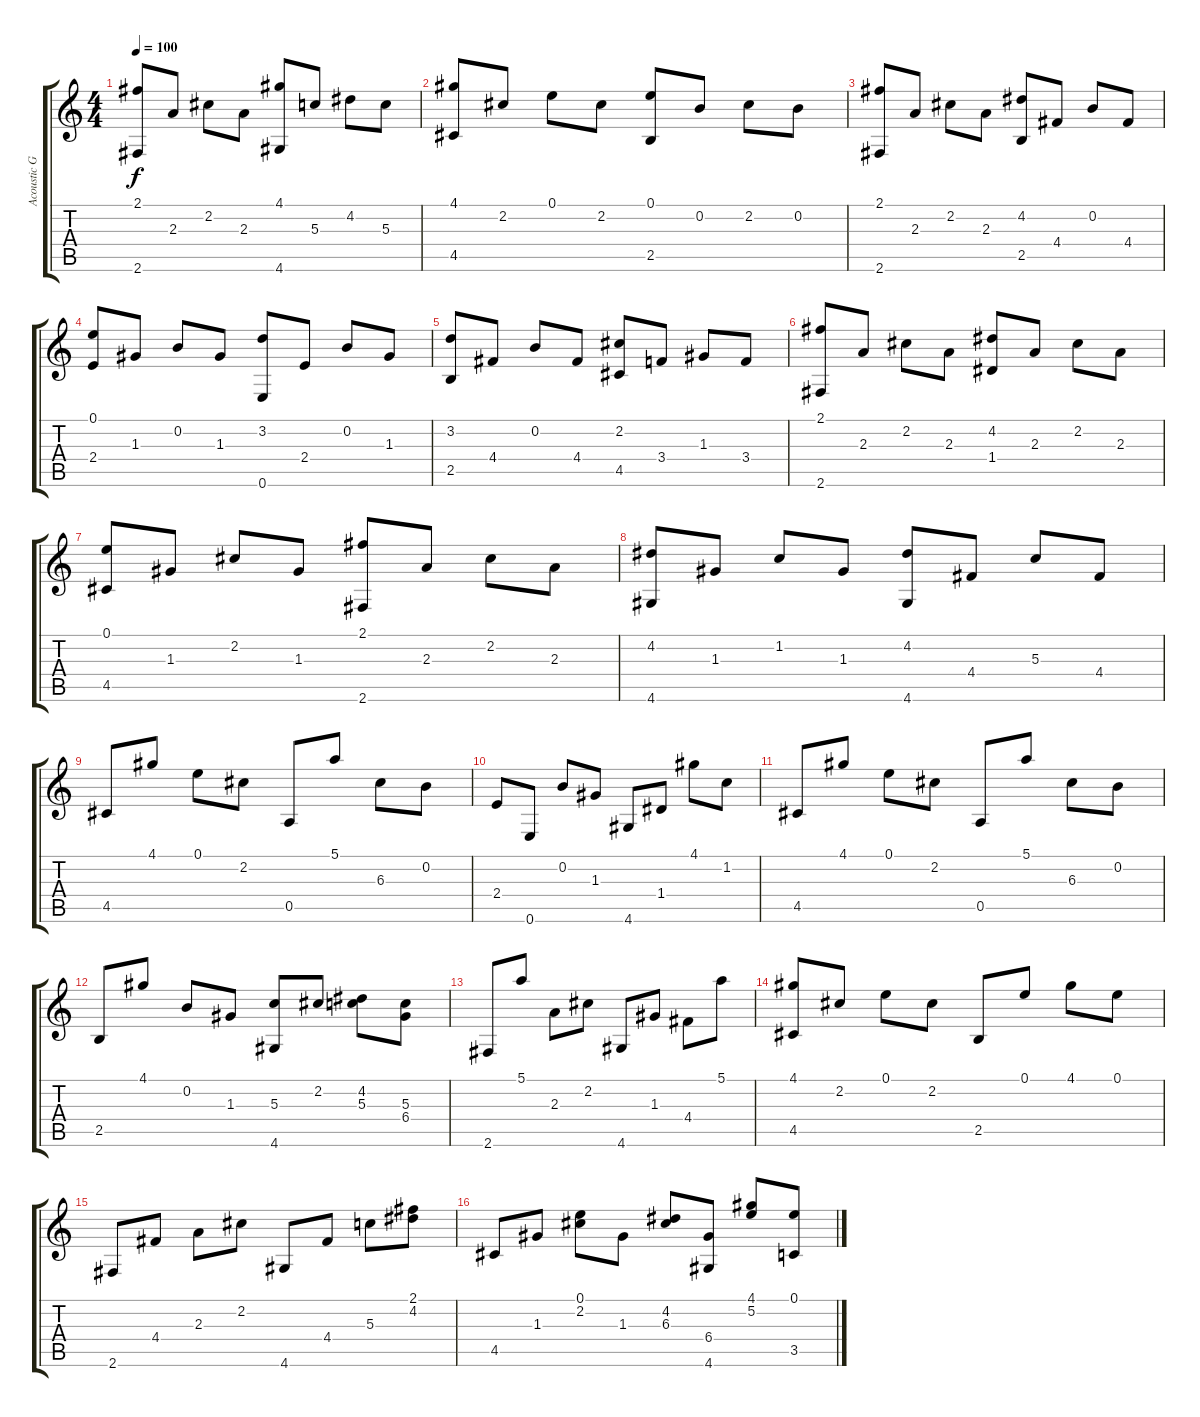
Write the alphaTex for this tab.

\track ("Acoustic Guitar (Steel)" "Acoustic G") {instrument acousticguitarsteel}
\staff {score tabs}
\tuning (E4 B3 G3 D3 A2 E2) {hide}
\ts (4 4)
\tempo 100
\clef g2
\ks c
(2.1 2.6).8{dy f} 2.3.8 2.2.8 2.3.8 (4.1 4.6).8 5.3.8 4.2.8 5.3.8 |
(4.1 4.5).8 2.2.8 0.1.8 2.2.8 (0.1 2.5).8 0.2.8 2.2.8 0.2.8 |
(2.1 2.6).8 2.3.8 2.2.8 2.3.8 (4.2 2.5).8 4.4.8 0.2.8 4.4.8 |
(0.1 2.4).8 1.3.8 0.2.8 1.3.8 (3.2 0.6).8 2.4.8 0.2.8 1.3.8 |
(3.2 2.5).8 4.4.8 0.2.8 4.4.8 (2.2 4.5).8 3.4.8 1.3.8 3.4.8 |
(2.1 2.6).8 2.3.8 2.2.8 2.3.8 (4.2 1.4).8 2.3.8 2.2.8 2.3.8 |
(0.1 4.5).8 1.3.8 2.2.8 1.3.8 (2.1 2.6).8 2.3.8 2.2.8 2.3.8 |
(4.2 4.6).8 1.3.8 1.2.8 1.3.8 (4.2 4.6).8 4.4.8 5.3.8 4.4.8 |
4.5.8 4.1.8 0.1.8 2.2.8 0.5.8 5.1.8 6.3.8 0.2.8 |
2.4.8 0.6.8 0.2.8 1.3.8 4.6.8 1.4.8 4.1.8 1.2.8 |
4.5.8 4.1.8 0.1.8 2.2.8 0.5.8 5.1.8 6.3.8 0.2.8 |
2.5.8 4.1.8 0.2.8 1.3.8 (5.3 4.6).8 2.2.8 (4.2 5.3).8 (5.3 6.4).8 |
2.6.8 5.1.8 2.3.8 2.2.8 4.6.8 1.3.8 4.4.8 5.1.8 |
(4.1 4.5).8 2.2.8 0.1.8 2.2.8 2.5.8 0.1.8 4.1.8 0.1.8 |
2.6.8 4.4.8 2.3.8 2.2.8 4.6.8 4.4.8 5.3.8 (2.1 4.2).8 |
4.5.8 1.3.8 (0.1 2.2).8 1.3.8 (4.2 6.3).8 (6.4 4.6).8 (4.1 5.2).8 (0.1 3.5).8
